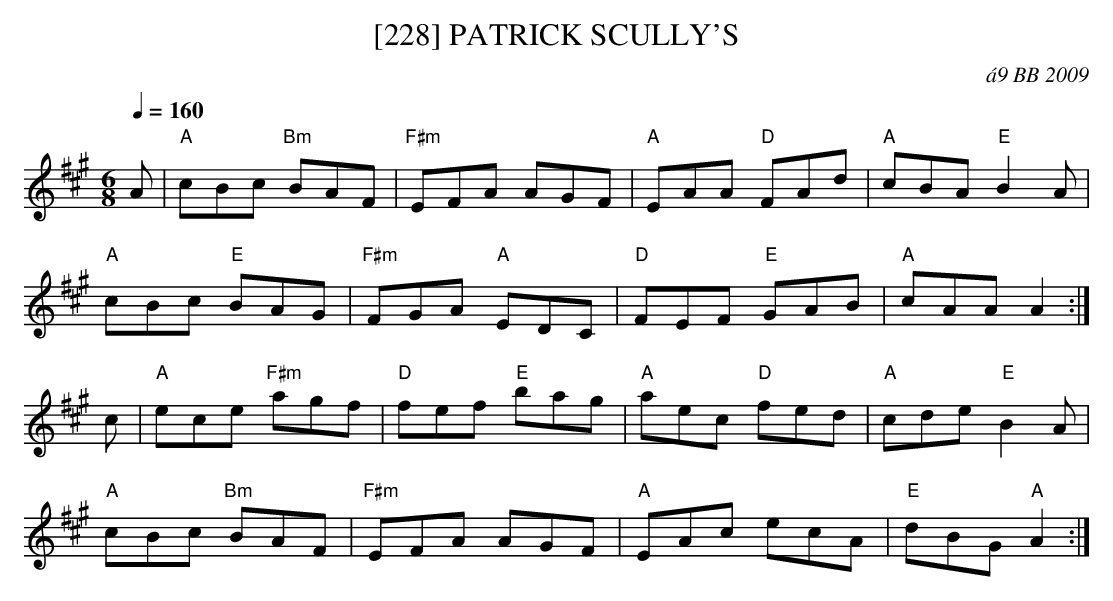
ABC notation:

X:1
T:[228] PATRICK SCULLY'S
C:\'a9 BB 2009
L:1/8
M:6/8
Q:1/4=160
K:A
A|"A" cBc "Bm" BAF|"F#m" EFA AGF|"A" EAA "D"FAd|"A" cBA "E" B2A|
"A" cBc "E" BAG|"F#m" FGA "A" EDC|"D" FEF "E" GAB|"A" cAA A2 :|
c|"A" ece "F#m" agf|"D" fef "E" bag|"A" aec "D" fed|"A" cde "E" B2A|
"A" cBc "Bm" BAF|"F#m" EFA AGF|"A" EAc ecA|"E" dBG "A" A2 :|
